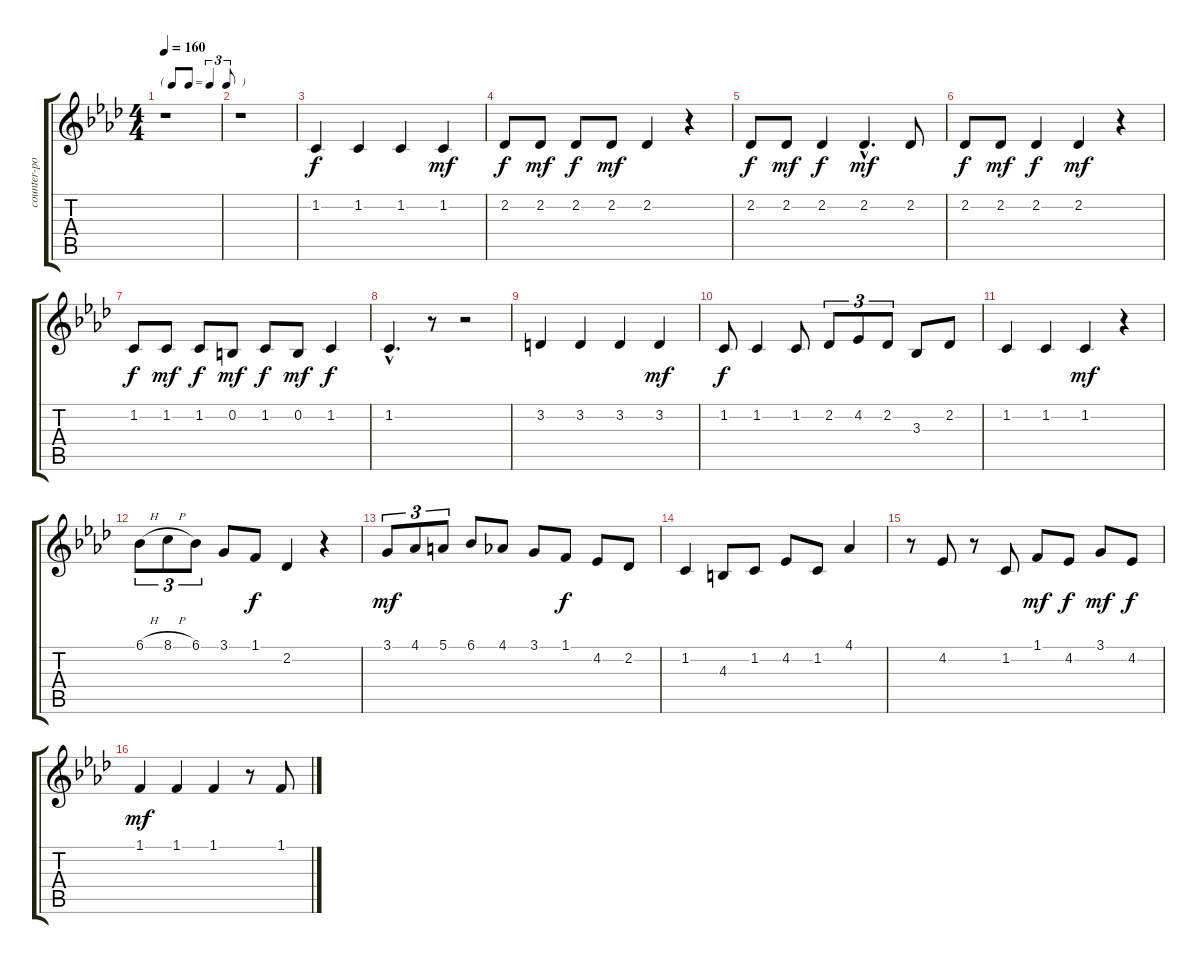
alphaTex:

\track ("counter-point" "counter-po") {instrument voiceoohs}
\staff {score tabs}
\tuning (E4 B3 G3 D3 A2 E2) {hide}
\ts (4 4)
\tf triplet8th
\tempo 160
\clef g2
\ks ab
r.1{dy f instrument voiceoohs} |
r.1 |
1.2.4 1.2.4 1.2.4 1.2.4{dy mf} |
2.2.8{dy f} 2.2.8{dy mf} 2.2.8{dy f} 2.2.8{dy mf} 2.2.4 r.4 |
2.2.8{dy f} 2.2.8{dy mf} 2.2.4{dy f} 2.2{hac}.4{d dy mf} 2.2.8 |
2.2.8{dy f} 2.2.8{dy mf} 2.2.4{dy f} 2.2.4{dy mf} r.4 |
1.2.8{dy f} 1.2.8{dy mf} 1.2.8{dy f} 0.2.8{dy mf} 1.2.8{dy f} 0.2.8{dy mf} 1.2.4{dy f} |
1.2{hac}.4{d} r.8 r.2 |
3.2.4 3.2.4 3.2.4 3.2.4{dy mf} |
1.2.8{dy f} 1.2.4 1.2.8 2.2.8{tu (3 2)} 4.2.8{tu (3 2)} 2.2.8{tu (3 2)} 3.3.8 2.2.8 |
1.2.4 1.2.4 1.2.4{dy mf} r.4 |
6.1{h}.8{tu (3 2)} 8.1{h}.8{tu (3 2)} 6.1.8{tu (3 2)} 3.1.8 1.1.8{dy f} 2.2.4 r.4 |
3.1.8{tu (3 2) dy mf} 4.1.8{tu (3 2)} 5.1.8{tu (3 2)} 6.1.8 4.1.8 3.1.8 1.1.8{dy f} 4.2.8 2.2.8 |
1.2.4 4.3.8 1.2.8 4.2.8 1.2.8 4.1.4 |
r.8 4.2.8 r.8 1.2.8 1.1.8{dy mf} 4.2.8{dy f} 3.1.8{dy mf} 4.2.8{dy f} |
1.1.4{dy mf} 1.1.4 1.1.4 r.8 1.1.8
